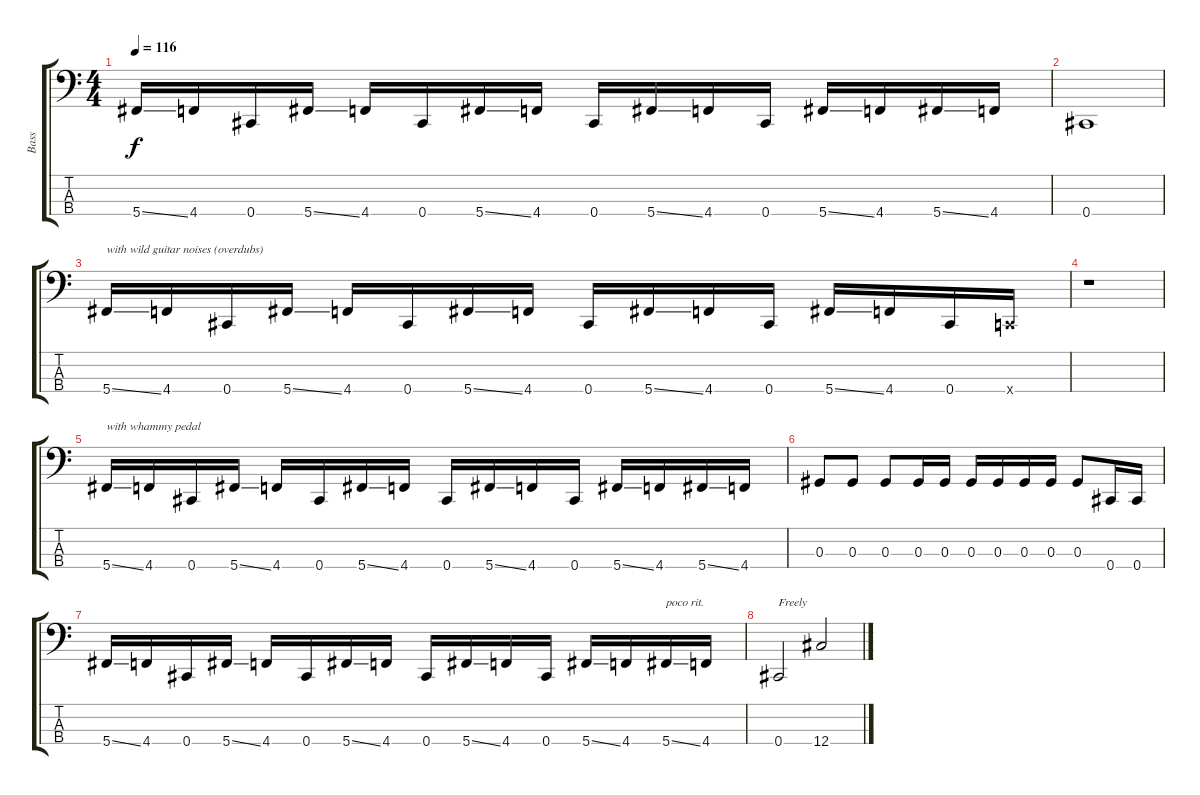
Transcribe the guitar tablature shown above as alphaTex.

\track ("Bass" "Bass") {instrument electricbasspick}
\staff {score tabs}
\tuning (Gb2 Db2 Ab1 Db1) {hide}
\ts (4 4)
\tempo 116
\clef f4
\ks c
5.4{ss}.16{dy f} 4.4.16 0.4.16 5.4{ss}.16 4.4.16 0.4.16 5.4{ss}.16 4.4.16 0.4.16 5.4{ss}.16 4.4.16 0.4.16 5.4{ss}.16 4.4.16 5.4{ss}.16 4.4.16 |
0.4.1 |
5.4{ss}.16{txt "with wild guitar noises (overdubs)"} 4.4.16 0.4.16 5.4{ss}.16 4.4.16 0.4.16 5.4{ss}.16 4.4.16 0.4.16 5.4{ss}.16 4.4.16 0.4.16 5.4{ss}.16 4.4.16 0.4.16 -1.4{x}.16 |
r.1 |
5.4{ss}.16{txt "with whammy pedal"} 4.4.16 0.4.16 5.4{ss}.16 4.4.16 0.4.16 5.4{ss}.16 4.4.16 0.4.16 5.4{ss}.16 4.4.16 0.4.16 5.4{ss}.16 4.4.16 5.4{ss}.16 4.4.16 |
0.3.8 0.3.8 0.3.8 0.3.16 0.3.16 0.3.16 0.3.16 0.3.16 0.3.16 0.3.8 0.4.16 0.4.16 |
5.4{ss}.16 4.4.16 0.4.16 5.4{ss}.16 4.4.16 0.4.16 5.4{ss}.16 4.4.16 0.4.16 5.4{ss}.16 4.4.16 0.4.16 5.4{ss}.16 4.4.16 5.4{ss}.16{txt "poco rit."} 4.4.16 |
0.4.2{txt "Freely"} 12.4.2
